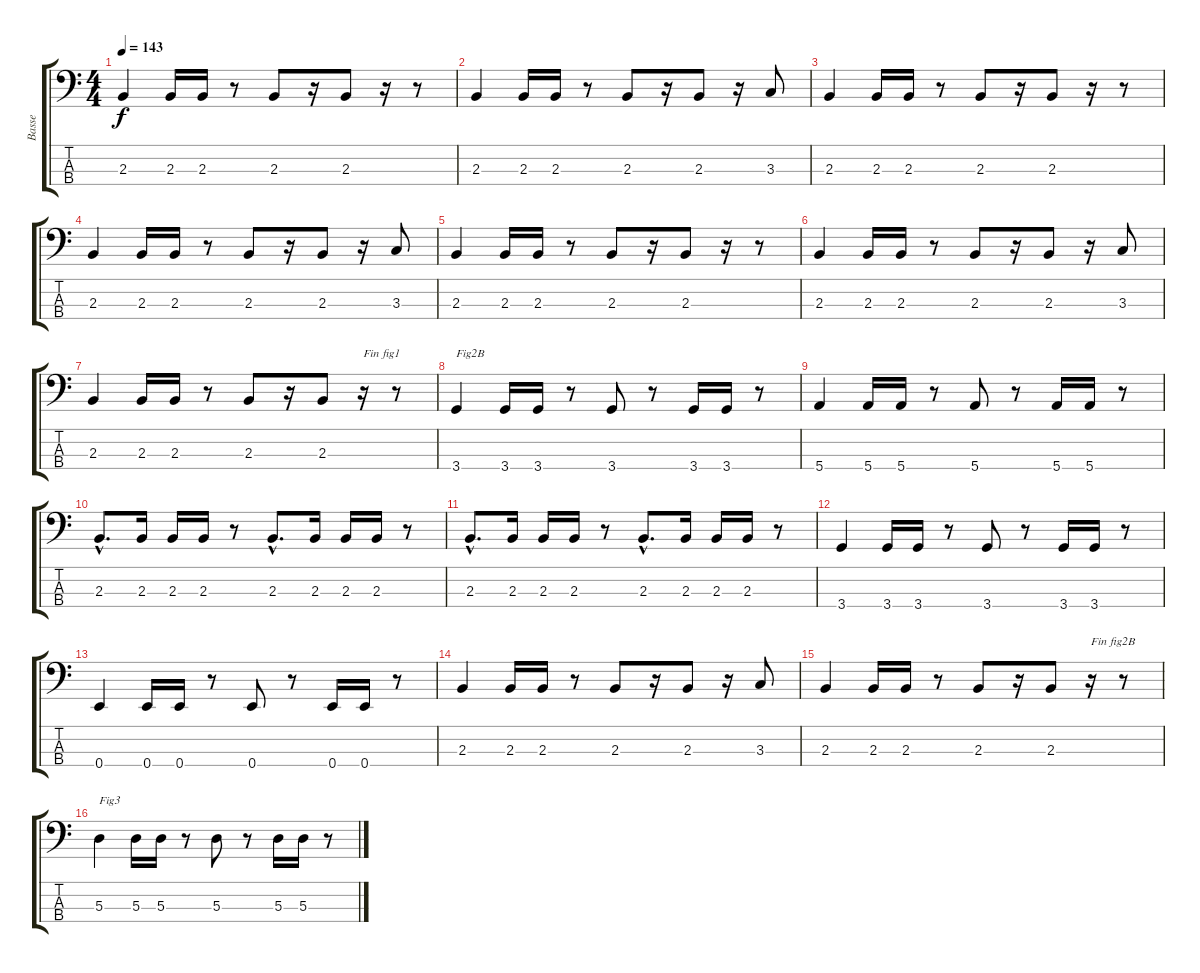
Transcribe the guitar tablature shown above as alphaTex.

\track ("Basse" "Basse") {instrument electricbasspick}
\staff {score tabs}
\tuning (G2 D2 A1 E1) {hide}
\ts (4 4)
\tempo 143
\clef f4
\ks c
2.3.4{dy f} 2.3.16 2.3.16 r.8 2.3.8 r.16 2.3.8 r.16 r.8 |
2.3.4 2.3.16 2.3.16 r.8 2.3.8 r.16 2.3.8 r.16 3.3.8 |
2.3.4 2.3.16 2.3.16 r.8 2.3.8 r.16 2.3.8 r.16 r.8 |
2.3.4 2.3.16 2.3.16 r.8 2.3.8 r.16 2.3.8 r.16 3.3.8 |
2.3.4 2.3.16 2.3.16 r.8 2.3.8 r.16 2.3.8 r.16 r.8 |
2.3.4 2.3.16 2.3.16 r.8 2.3.8 r.16 2.3.8 r.16 3.3.8 |
2.3.4 2.3.16 2.3.16 r.8 2.3.8 r.16 2.3.8 r.16{txt "Fin fig1"} r.8 |
3.4.4{txt "Fig2B"} 3.4.16 3.4.16 r.8 3.4.8 r.8 3.4.16 3.4.16 r.8 |
5.4.4 5.4.16 5.4.16 r.8 5.4.8 r.8 5.4.16 5.4.16 r.8 |
2.3{hac}.8{d} 2.3.16 2.3.16 2.3.16 r.8 2.3{hac}.8{d} 2.3.16 2.3.16 2.3.16 r.8 |
2.3{hac}.8{d} 2.3.16 2.3.16 2.3.16 r.8 2.3{hac}.8{d} 2.3.16 2.3.16 2.3.16 r.8 |
3.4.4 3.4.16 3.4.16 r.8 3.4.8 r.8 3.4.16 3.4.16 r.8 |
0.4.4 0.4.16 0.4.16 r.8 0.4.8 r.8 0.4.16 0.4.16 r.8 |
2.3.4 2.3.16 2.3.16 r.8 2.3.8 r.16 2.3.8 r.16 3.3.8 |
2.3.4 2.3.16 2.3.16 r.8 2.3.8 r.16 2.3.8 r.16{txt "Fin fig2B"} r.8 |
5.3.4{txt "Fig3"} 5.3.16 5.3.16 r.8 5.3.8 r.8 5.3.16 5.3.16 r.8
